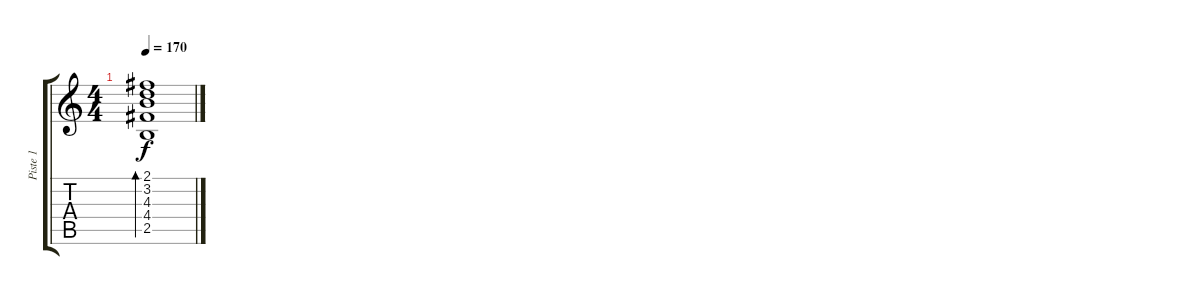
\track ("Piste 1" "Piste 1") {instrument acousticguitarsteel}
\staff {score tabs}
\tuning (E4 B3 G3 D3 A2 E2) {hide}
\ts (4 4)
\tempo 170
\clef g2
\ks c
(2.1 3.2 4.3 4.4 2.5).1{bd 480 dy f}
